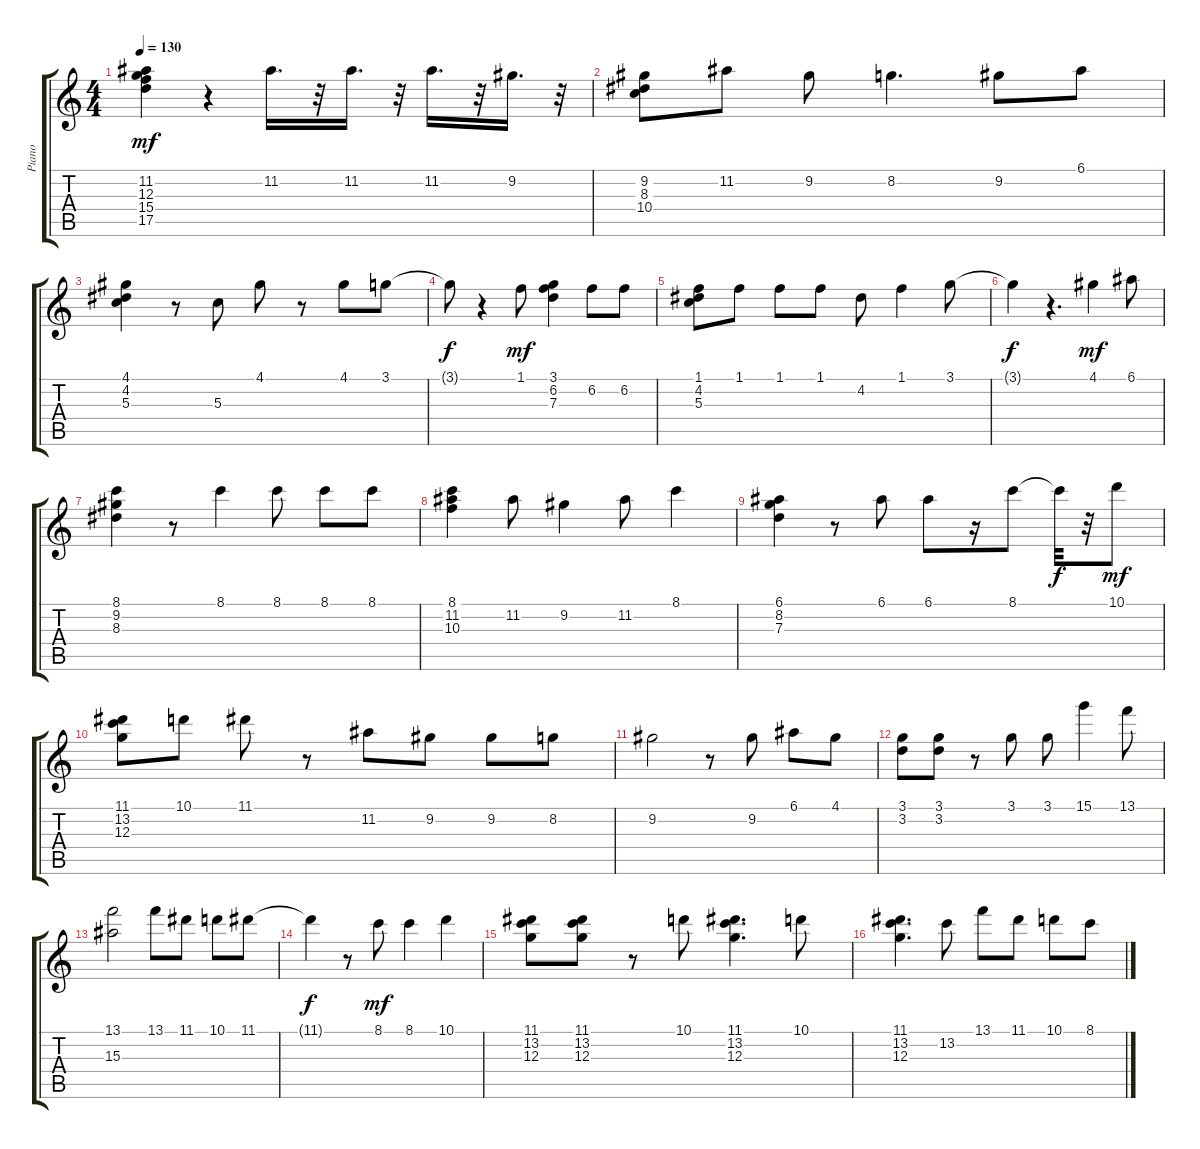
\track ("Piano" "Piano") {instrument overdrivenguitar}
\staff {score tabs}
\tuning (E4 B3 G3 D3 A2 E2) {hide}
\ts (4 4)
\tempo 130
\clef g2
\ks c
(11.2 12.3 15.4 17.5).4{dy mf} r.4 11.2.16{d} r.32 11.2.16{d} r.32 11.2.16{d} r.32 9.2.16{d} r.32 |
(9.2 8.3 10.4).8 11.2.8 9.2.8 8.2.4{d} 9.2.8 6.1.8 |
(4.1 4.2 5.3).4 r.8 5.3.8 4.1.8 r.8 4.1.8 3.1.8 |
3.1{t}.8{dy f} r.4 1.1.8{dy mf} (3.1 6.2 7.3).4 6.2.8 6.2.8 |
(1.1 4.2 5.3).8 1.1.8 1.1.8 1.1.8 4.2.8 1.1.4 3.1.8 |
3.1{t}.4{dy f} r.4{d} 4.1.4{dy mf} 6.1.8 |
(8.1 9.2 8.3).4 r.8 8.1.4 8.1.8 8.1.8 8.1.8 |
(8.1 11.2 10.3).4 11.2.8 9.2.4 11.2.8 8.1.4 |
(6.1 8.2 7.3).4 r.8 6.1.8 6.1.8 r.16 8.1.8 8.1{t}.32{dy f} r.32 10.1.8{dy mf} |
(11.1 13.2 12.3).8 10.1.8 11.1.8 r.8 11.2.8 9.2.8 9.2.8 8.2.8 |
9.2.2 r.8 9.2.8 6.1.8 4.1.8 |
(3.1 3.2).8 (3.1 3.2).8 r.8 3.1.8 3.1.8 15.1.4 13.1.8 |
(13.1 15.3).2 13.1.8 11.1.8 10.1.8 11.1.8 |
11.1{t}.4{dy f} r.8 8.1.8{dy mf} 8.1.4 10.1.4 |
(11.1 13.2 12.3).8 (11.1 13.2 12.3).8 r.8 10.1.8 (11.1 13.2 12.3).4{d} 10.1.8 |
(11.1 13.2 12.3).4{d} 13.2.8 13.1.8 11.1.8 10.1.8 8.1.8
